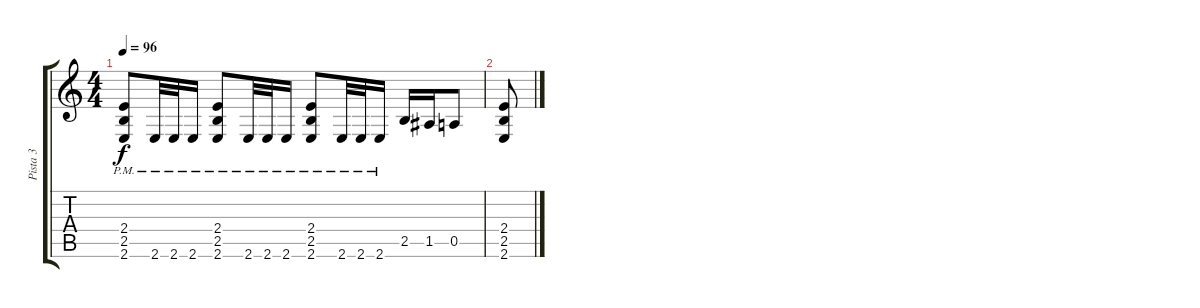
\track ("Pista 3" "Pista 3") {instrument overdrivenguitar}
\staff {score tabs}
\tuning (E4 B3 G3 D3 A2 D2) {hide}
\ts (4 4)
\tempo 96
\clef g2
\ks c
(2.4{pm} 2.5{pm} 2.6{pm}).8{dy f} 2.6{pm}.32 2.6{pm}.32 2.6{pm}.16 (2.4{pm} 2.5{pm} 2.6{pm}).8 2.6{pm}.32 2.6{pm}.32 2.6{pm}.16 (2.4{pm} 2.5{pm} 2.6{pm}).8 2.6{pm}.32 2.6{pm}.32 2.6{pm}.16 2.5.16 1.5.16 0.5.8 |
(2.4 2.5 2.6).8
